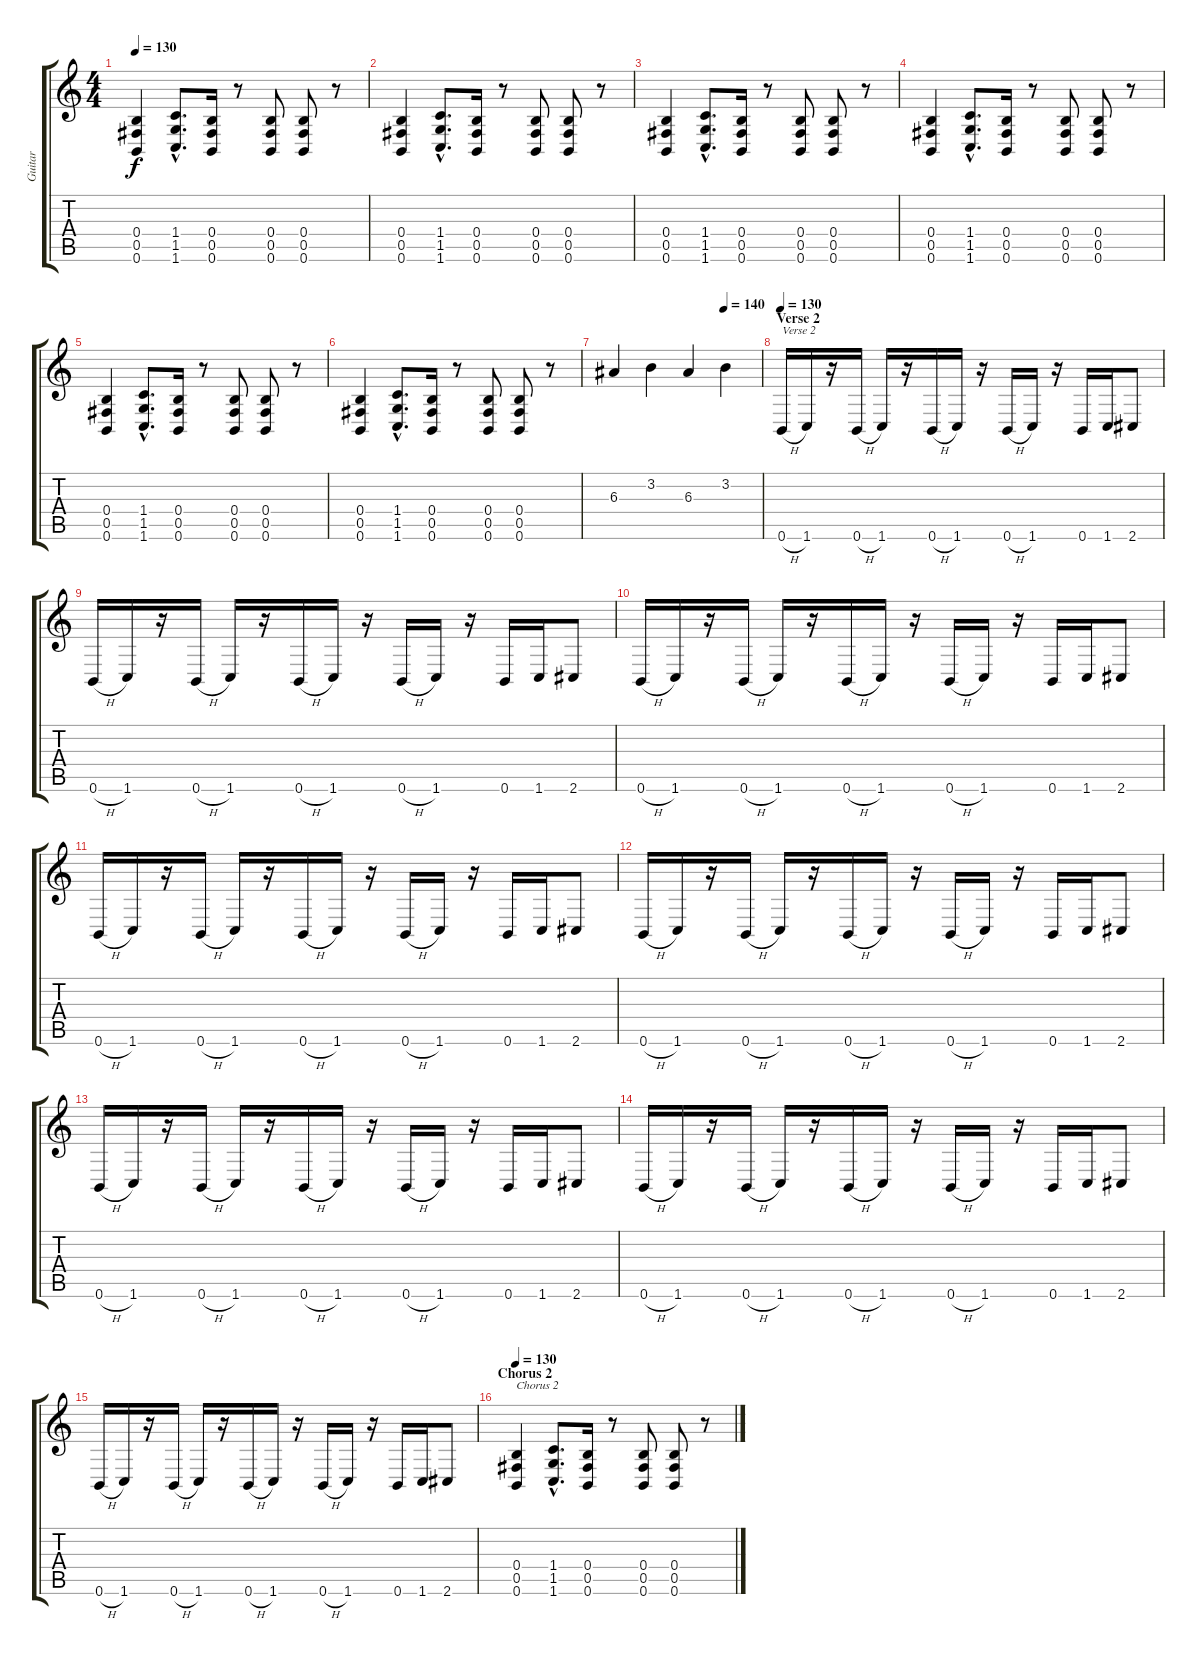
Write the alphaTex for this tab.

\track ("Guitar" "Guitar") {instrument distortionguitar}
\staff {score tabs}
\tuning (Db4 Ab3 E3 B2 Gb2 B1) {hide}
\ts (4 4)
\tempo 130
\clef g2
\ks c
(0.4 0.5 0.6).4{dy f} (1.4{hac} 1.5{hac} 1.6{hac}).8{d} (0.4 0.5 0.6).16 r.8 (0.4 0.5 0.6).8 (0.4 0.5 0.6).8 r.8 |
(0.4 0.5 0.6).4 (1.4{hac} 1.5{hac} 1.6{hac}).8{d} (0.4 0.5 0.6).16 r.8 (0.4 0.5 0.6).8 (0.4 0.5 0.6).8 r.8 |
(0.4 0.5 0.6).4 (1.4{hac} 1.5{hac} 1.6{hac}).8{d} (0.4 0.5 0.6).16 r.8 (0.4 0.5 0.6).8 (0.4 0.5 0.6).8 r.8 |
(0.4 0.5 0.6).4 (1.4{hac} 1.5{hac} 1.6{hac}).8{d} (0.4 0.5 0.6).16 r.8 (0.4 0.5 0.6).8 (0.4 0.5 0.6).8 r.8 |
(0.4 0.5 0.6).4 (1.4{hac} 1.5{hac} 1.6{hac}).8{d} (0.4 0.5 0.6).16 r.8 (0.4 0.5 0.6).8 (0.4 0.5 0.6).8 r.8 |
(0.4 0.5 0.6).4 (1.4{hac} 1.5{hac} 1.6{hac}).8{d} (0.4 0.5 0.6).16 r.8 (0.4 0.5 0.6).8 (0.4 0.5 0.6).8 r.8 |
\tempo (140 0.75)
6.3.4{volume 10} 3.2.4 6.3.4 3.2.4 |
\section ("" "Verse 2")
\tempo 130
0.6{h}.16{txt "Verse 2" volume 14 instrument electricguitarmuted} 1.6.16 r.16 0.6{h}.16 1.6.16 r.16 0.6{h}.16 1.6.16 r.16 0.6{h}.16 1.6.16 r.16 0.6.16 1.6.16 2.6.8 |
0.6{h}.16 1.6.16 r.16 0.6{h}.16 1.6.16 r.16 0.6{h}.16 1.6.16 r.16 0.6{h}.16 1.6.16 r.16 0.6.16 1.6.16 2.6.8 |
0.6{h}.16 1.6.16 r.16 0.6{h}.16 1.6.16 r.16 0.6{h}.16 1.6.16 r.16 0.6{h}.16 1.6.16 r.16 0.6.16 1.6.16 2.6.8 |
0.6{h}.16 1.6.16 r.16 0.6{h}.16 1.6.16 r.16 0.6{h}.16 1.6.16 r.16 0.6{h}.16 1.6.16 r.16 0.6.16 1.6.16 2.6.8 |
0.6{h}.16 1.6.16 r.16 0.6{h}.16 1.6.16 r.16 0.6{h}.16 1.6.16 r.16 0.6{h}.16 1.6.16 r.16 0.6.16 1.6.16 2.6.8 |
0.6{h}.16 1.6.16 r.16 0.6{h}.16 1.6.16 r.16 0.6{h}.16 1.6.16 r.16 0.6{h}.16 1.6.16 r.16 0.6.16 1.6.16 2.6.8 |
0.6{h}.16 1.6.16 r.16 0.6{h}.16 1.6.16 r.16 0.6{h}.16 1.6.16 r.16 0.6{h}.16 1.6.16 r.16 0.6.16 1.6.16 2.6.8 |
0.6{h}.16 1.6.16 r.16 0.6{h}.16 1.6.16 r.16 0.6{h}.16 1.6.16 r.16 0.6{h}.16 1.6.16 r.16 0.6.16 1.6.16 2.6.8 |
\section ("" "Chorus 2")
\tempo 130
(0.4 0.5 0.6).4{txt "Chorus 2" volume 14 instrument distortionguitar} (1.4{hac} 1.5{hac} 1.6{hac}).8{d} (0.4 0.5 0.6).16 r.8 (0.4 0.5 0.6).8 (0.4 0.5 0.6).8 r.8
